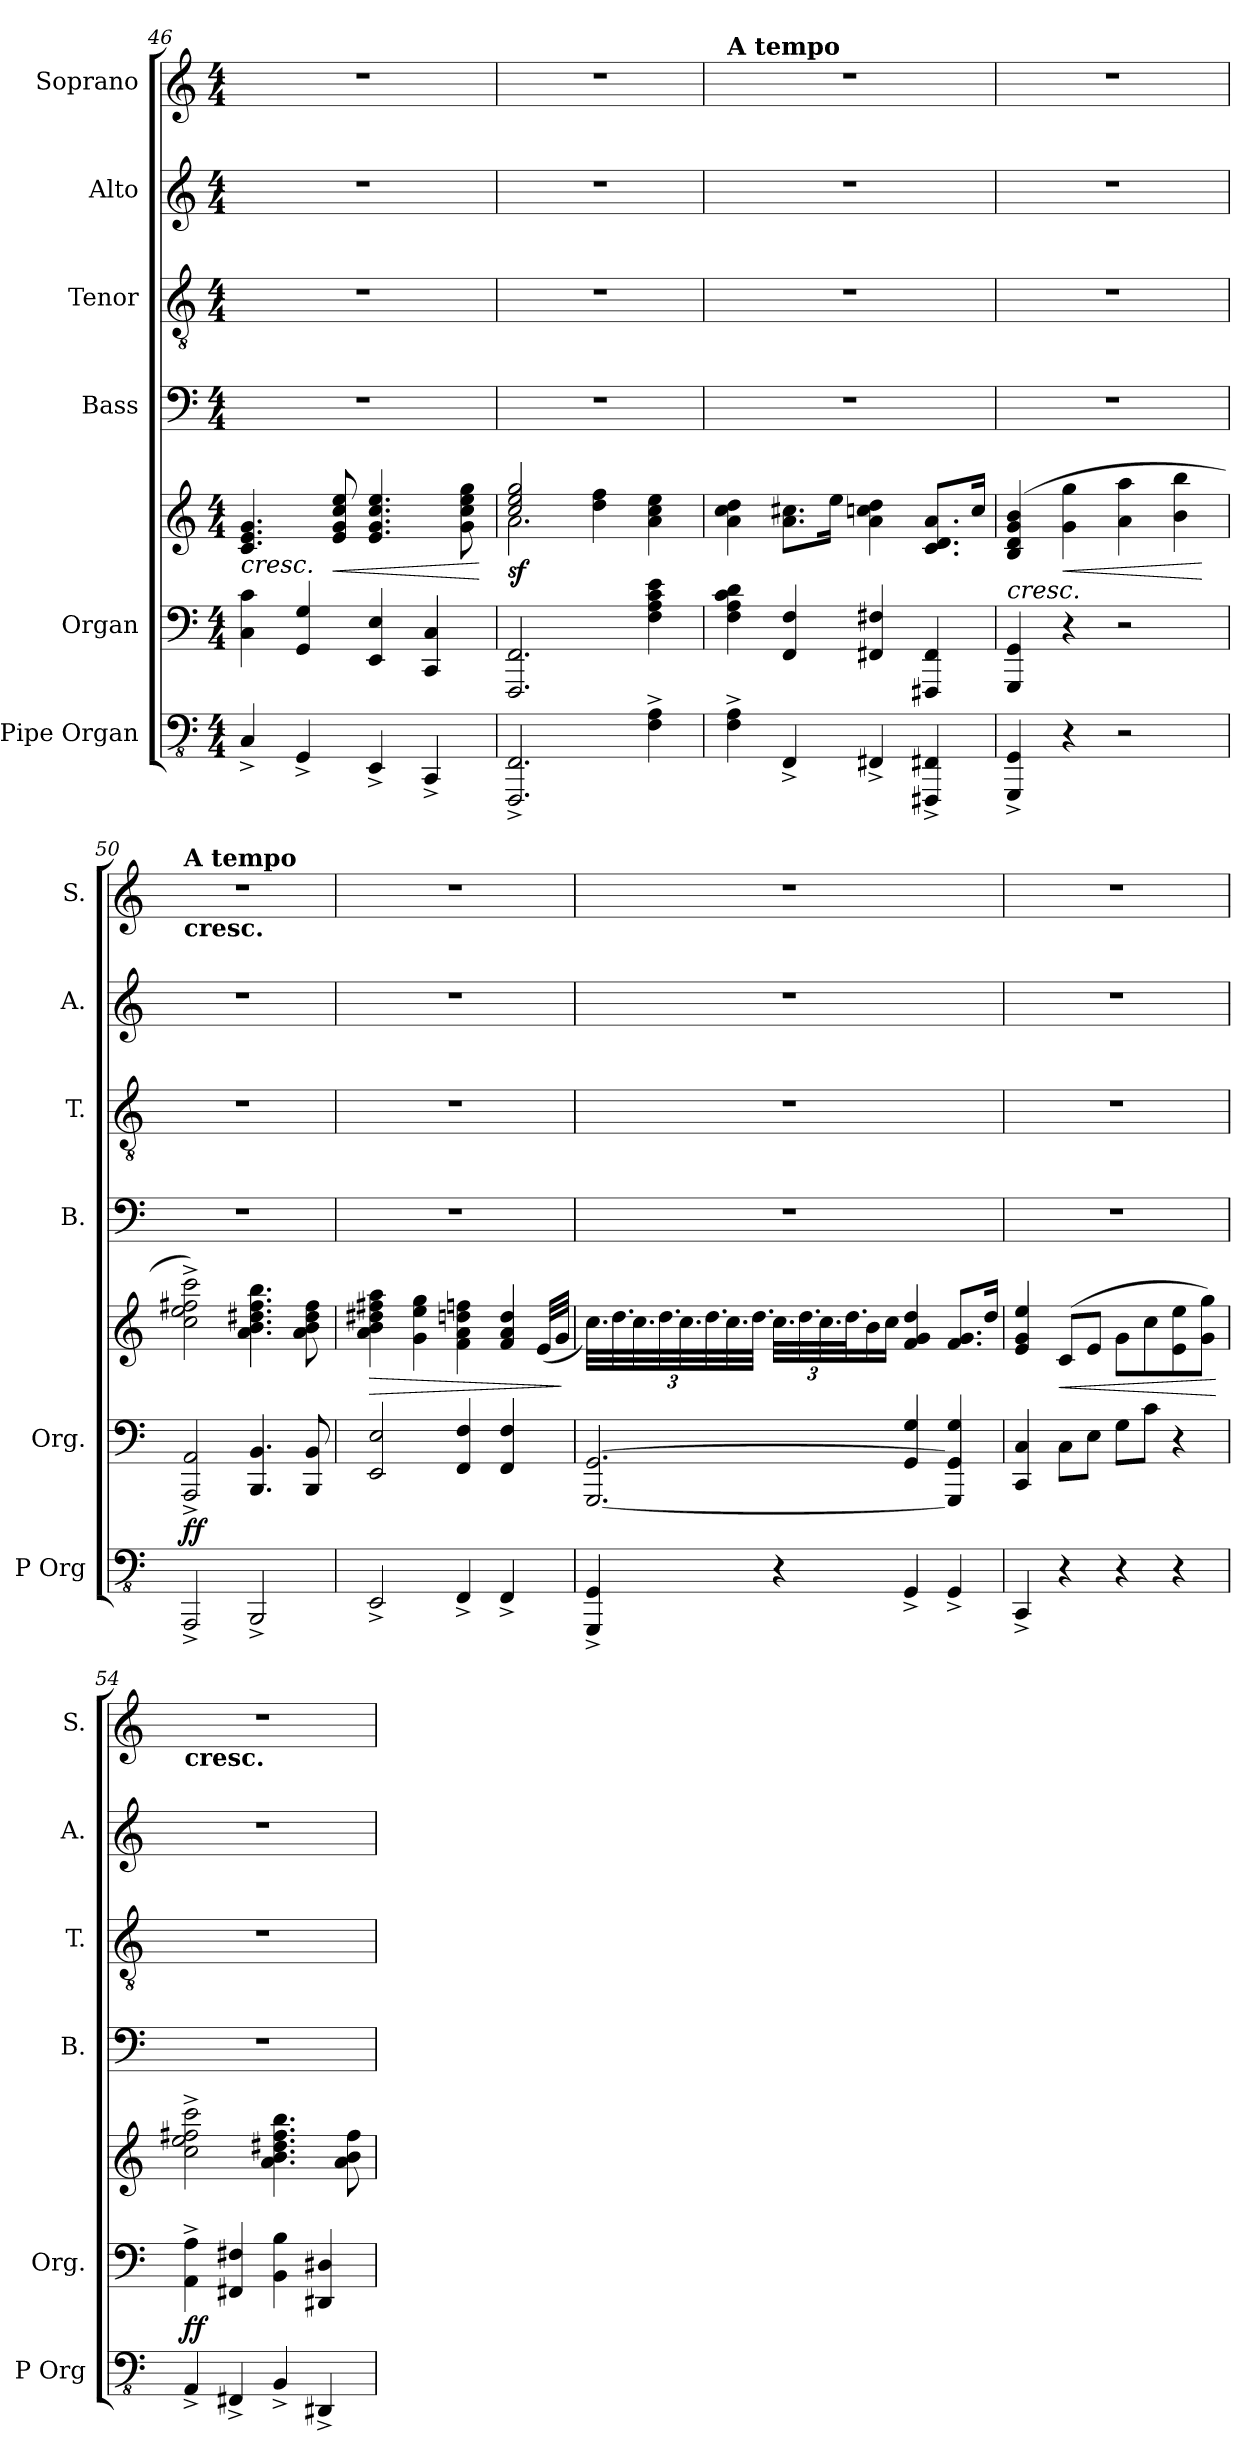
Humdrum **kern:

**kern	**kern	**kern	**dynam	**kern	**kern	**kern	**kern
*part6	*part5	*part5	*part5	*part4	*part3	*part2	*part1
*staff7	*staff6	*staff5	*staff5/6	*staff4	*staff3	*staff2	*staff1
*I"Pipe Organ	*I"Organ	*	*	*I"Bass	*I"Tenor	*I"Alto	*I"Soprano
*I'P Org	*I'Org.	*	*	*I'B.	*I'T.	*I'A.	*I'S.
*clefFv4	*clefF4	*clefG2	*	*clefF4	*clefGv2	*clefG2	*clefG2
*k[]	*k[]	*k[]	*	*k[]	*k[]	*k[]	*k[]
*M4/4	*M4/4	*M4/4	*	*M4/4	*M4/4	*M4/4	*M4/4
*MM119	*MM119	*MM119	*	*MM119	*MM119	*MM119	*MM119
=46	=46	=46	=46	=46	=46	=46	=46
!	!	!	!LO:HP:b	!	!	!	!
4CC^/	4C\ 4c\	4.c/ 4.e/ 4.g/	<	1r	1r	1r	1r
4GGG^/	4GG/ 4G/	.	.	.	.	.	.
!	!	!	!LO:HP:b	!	!	!	!
.	.	8e/ 8g/ 8cc/ 8ee/	<	.	.	.	.
4EEE^/	4EE/ 4E/	4.e/ 4.g/ 4.cc/ 4.ee/	.	.	.	.	.
4CCC^/	4CC/ 4C/	.	.	.	.	.	.
.	.	8g\ 8cc\ 8ee\ 8gg\	.	.	.	.	.
.	.	.	[	.	.	.	.
=47	=47	=47	=47	=47	=47	=47	=47
*	*	*	*	*	*	*	*MM117
*	*	*^	*	*	*	*	*
!	!	!	!	!LO:DY:b	!	!	!	!
2.FFFF/^ 2.FFF/^	2.FFF/ 2.FF/	2cc/ 2ee/ 2gg/	2.a\	sf	1r	1r	1r	1r
.	.	4dd\ 4ff\	.	.	.	.	.	.
4FF\^ 4AA\^	4F\ 4A\ 4c\ 4e\	4a\ 4cc\ 4ee\	4ryy	[	.	.	.	.
*	*	*v	*v	*	*	*	*	*
=48	=48	=48	=48	=48	=48	=48	=48
*	*	*	*	*	*	*	*MM120
*	*	*^	*	*	*	*	*
!	!	!	!	!	!	!	!	!LO:TX:a:B:t=A tempo
*	*	*v	*v	*	*	*	*	*
4FF\^ 4AA\^	4F\ 4A\ 4c\ 4d\	4a\ 4cc\ 4dd\	.	1r	1r	1r	1r
4FFF^/	4FF/ 4F/	8.a\ 8.cc#X\L	.	.	.	.	.
.	.	16ee\Jk	.	.	.	.	.
4FFF#X^/	4FF#X/ 4F#X/	4a\ 4ccn\ 4dd\	.	.	.	.	.
4FFFF#X/^ 4FFF#X/^	4FFF#X/ 4FF#/	8.c/ 8.d/ 8.a/L	.	.	.	.	.
.	.	16cc/Jk	.	.	.	.	.
=49	=49	=49	=49	=49	=49	=49	=49
!	!	!	!LO:HP:b	!	!	!	!
4GGGG/^ 4GGG/^	4GGG/ 4GG/	(4B/ 4d/ 4g/ 4b/	<	1r	1r	1r	1r
!	!	!	!LO:HP:b	!	!	!	!
4r	4r	4g\ 4gg\	<	.	.	.	.
2r	2r	4a\ 4aa\	.	.	.	.	.
.	.	4b\ 4bb\	.	.	.	.	.
.	.	.	[ [	.	.	.	.
!!LO:LB:g=z
=50	=50	=50	=50	=50	=50	=50	=50
*	*	*	*	*	*	*	*MM120
!	!	!	!	!	!	!	!LO:TX:a:B:t=A tempo
!	!	!	!	!	!	!	!LO:TX:b:B:t=cresc.
!	!	!	!LO:DY:b=2	!	!	!	!
!	!	!	!LO:DY:n=1:b	!	!	!	!
2AAAA^/	2AAA/^ 2AA/^	2cc\^ 2ee\^ 2ff#X\^ 2ccc\^)	f f	1r	1r	1r	1r
2BBBB^/	4.BBB/ 4.BB/	4.a\ 4.b\ 4.dd#X\ 4.ff#\ 4.bb\	.	.	.	.	.
.	8BBB/ 8BB/	8a\ 8b\ 8dd#\ 8ff#\	.	.	.	.	.
=51	=51	=51	=51	=51	=51	=51	=51
!	!	!	!LO:HP:b	!	!	!	!
*	*	*^	*	*	*	*	*
2EEE^/	2EE/ 2E/	4a\ 4b\ 4dd#X\ 4ff#X\ 4aa\	2...ryy	>	1r	1r	1r	1r
.	.	4g\ 4ee\ 4gg\	.	.	.	.	.	.
4FFF^/	4FF/ 4F/	4f\ 4a\ 4ddn\ 4ffn\	.	.	.	.	.	.
4FFF^/	4FF/ 4F/	4f/ 4a/ 4dd/	.	.	.	.	.	.
.	.	.	(32e!/LLL	.	.	.	.	.
.	.	.	32g!/JJJ	.	.	.	.	.
*	*	*v	*v	*	*	*	*	*
.	.	.	]	.	.	.	.
=52	=52	=52	=52	=52	=52	=52	=52
*	*^	*	*	*	*	*	*
4GGGG/^ 4GGG/^	[2.GGG/ [2.GG/	2ryy	48.cc\LLL)	.	1r	1r	1r	1r
.	.	.	48.dd\	.	.	.	.	.
.	.	.	48.cc\	.	.	.	.	.
.	.	.	48.dd\	.	.	.	.	.
.	.	.	48.cc\	.	.	.	.	.
.	.	.	48.dd\	.	.	.	.	.
.	.	.	48.cc\	.	.	.	.	.
.	.	.	48.dd\JJJ	.	.	.	.	.
4r	.	.	48.cc\LLL	.	.	.	.	.
.	.	.	48.dd\	.	.	.	.	.
.	.	.	48.cc\	.	.	.	.	.
.	.	.	48.dd\J	.	.	.	.	.
.	.	.	16b\	.	.	.	.	.
.	.	.	16cc\JJ	.	.	.	.	.
4GGG^/	.	4GG/ 4G/	4f/ 4g/ 4dd/	.	.	.	.	.
4GGG^/	4GGG/] 4GG/]	4GG/ 4G/	8.f/ 8.g/L	.	.	.	.	.
.	.	.	16dd/Jk	.	.	.	.	.
*	*v	*v	*	*	*	*	*	*
!!LO:LB:g=z
=53	=53	=53	=53	=53	=53	=53	=53
4CCC^/	4CC/ 4C/	4e/ 4g/ 4ee/	.	1r	1r	1r	1r
!	!	!	!LO:HP:b	!	!	!	!
!	!	!	!LO:DY:n=1:b=2	!	!	!	!
!	!	!	!LO:DY:n=2:b	!	!	!	!
4r	8C\L	(8c/L	< mf mf	.	.	.	.
.	8E\J	8e/J	.	.	.	.	.
4r	8G\L	8g\L	.	.	.	.	.
.	8c\J	8cc\	.	.	.	.	.
4r	4r	8e\ 8ee\	.	.	.	.	.
.	.	8g\ 8gg\J)	.	.	.	.	.
.	.	.	[	.	.	.	.
=54	=54	=54	=54	=54	=54	=54	=54
!	!	!	!	!	!	!	!LO:TX:b:B:t=cresc.
!	!	!	!LO:DY:b=2	!	!	!	!
!	!	!	!LO:DY:n=1:b	!	!	!	!
4AAA^/	4AA\^ 4A\^	2cc\^ 2ee\^ 2ff#X\^ 2ccc\^	f f	1r	1r	1r	1r
4FFF#X^/	4FF#X/ 4F#X/	.	.	.	.	.	.
4BBB^/	4BB\ 4B\	4.a\ 4.b\ 4.dd#X\ 4.ff#\ 4.bb\	.	.	.	.	.
4DDD#X^/	4DD#X/ 4D#X/	.	.	.	.	.	.
.	.	8a\ 8b\ 8ff#\	.	.	.	.	.
=	=	=	=	=	=	=	=
*-	*-	*-	*-	*-	*-	*-	*-
